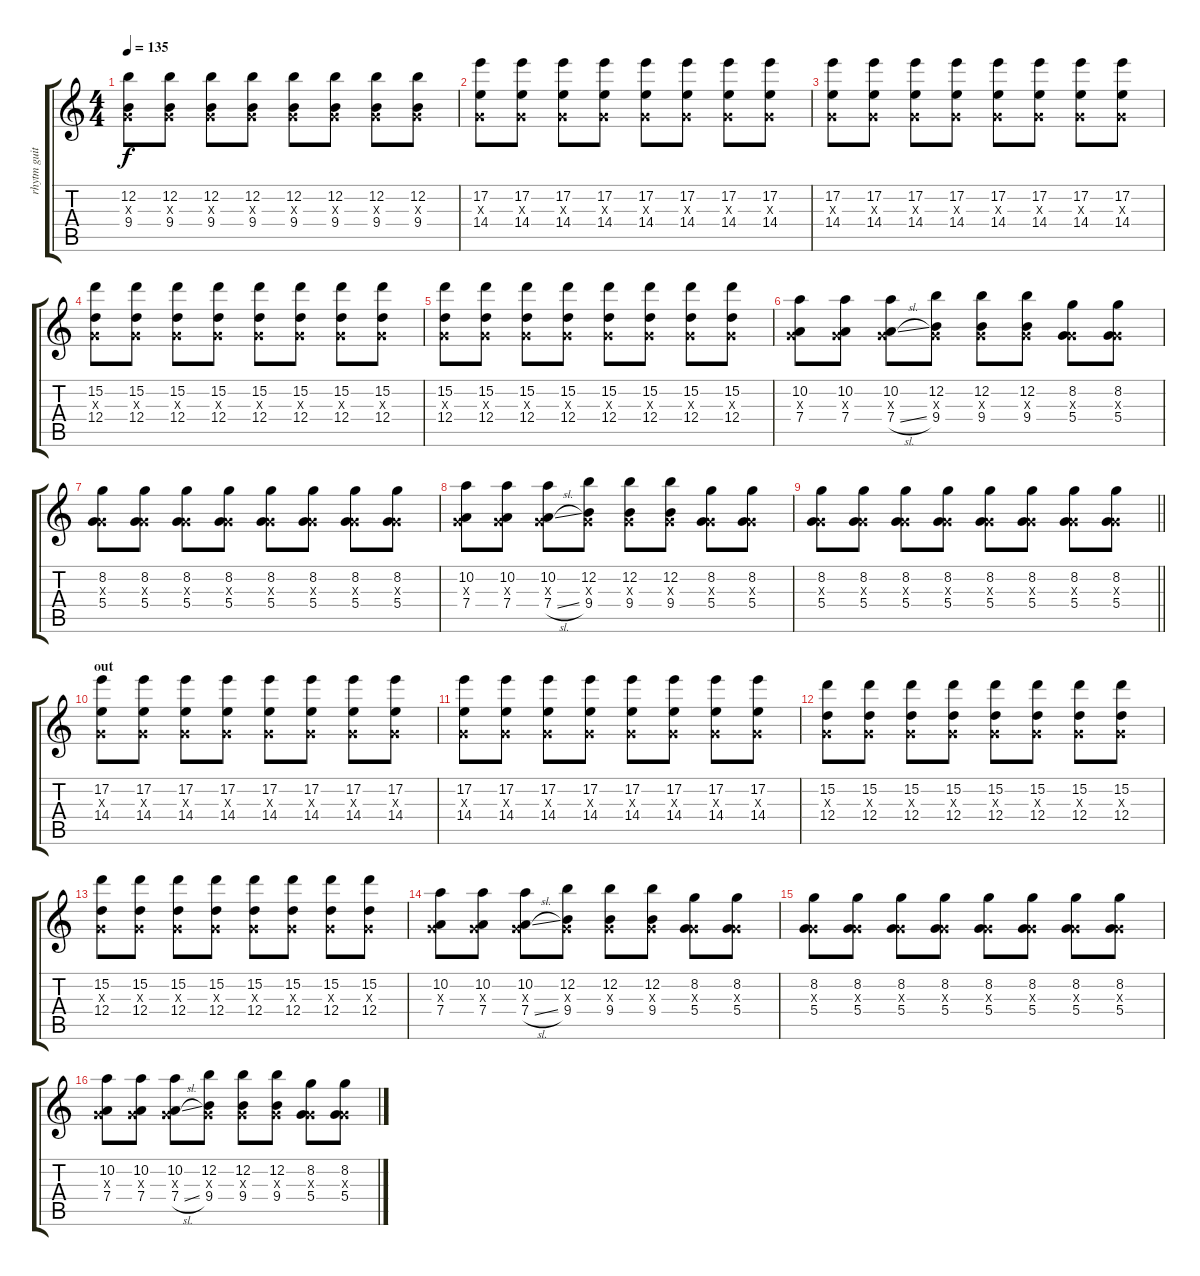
\track ("rhytm guitar (uki)" "rhytm guit") {instrument distortionguitar}
\staff {score tabs}
\tuning (E4 B3 G3 D3 A2 E2) {hide}
\ts (4 4)
\tempo 135
\clef g2
\ks c
(12.2 0.3{x} 9.4).8{dy f} (12.2 0.3{x} 9.4).8 (12.2 0.3{x} 9.4).8 (12.2 0.3{x} 9.4).8 (12.2 0.3{x} 9.4).8 (12.2 0.3{x} 9.4).8 (12.2 0.3{x} 9.4).8 (12.2 0.3{x} 9.4).8 |
(17.2 0.3{x} 14.4).8 (17.2 0.3{x} 14.4).8 (17.2 0.3{x} 14.4).8 (17.2 0.3{x} 14.4).8 (17.2 0.3{x} 14.4).8 (17.2 0.3{x} 14.4).8 (17.2 0.3{x} 14.4).8 (17.2 0.3{x} 14.4).8 |
(17.2 0.3{x} 14.4).8 (17.2 0.3{x} 14.4).8 (17.2 0.3{x} 14.4).8 (17.2 0.3{x} 14.4).8 (17.2 0.3{x} 14.4).8 (17.2 0.3{x} 14.4).8 (17.2 0.3{x} 14.4).8 (17.2 0.3{x} 14.4).8 |
(15.2 0.3{x} 12.4).8 (15.2 0.3{x} 12.4).8 (15.2 0.3{x} 12.4).8 (15.2 0.3{x} 12.4).8 (15.2 0.3{x} 12.4).8 (15.2 0.3{x} 12.4).8 (15.2 0.3{x} 12.4).8 (15.2 0.3{x} 12.4).8 |
(15.2 0.3{x} 12.4).8 (15.2 0.3{x} 12.4).8 (15.2 0.3{x} 12.4).8 (15.2 0.3{x} 12.4).8 (15.2 0.3{x} 12.4).8 (15.2 0.3{x} 12.4).8 (15.2 0.3{x} 12.4).8 (15.2 0.3{x} 12.4).8 |
(10.2 0.3{x} 7.4).8 (10.2 0.3{x} 7.4).8 (10.2 0.3{x} 7.4{sl}).8 (12.2 0.3{x} 9.4).8 (12.2 0.3{x} 9.4).8 (12.2 0.3{x} 9.4).8 (8.2 0.3{x} 5.4).8 (8.2 0.3{x} 5.4).8 |
(8.2 0.3{x} 5.4).8 (8.2 0.3{x} 5.4).8 (8.2 0.3{x} 5.4).8 (8.2 0.3{x} 5.4).8 (8.2 0.3{x} 5.4).8 (8.2 0.3{x} 5.4).8 (8.2 0.3{x} 5.4).8 (8.2 0.3{x} 5.4).8 |
(10.2 0.3{x} 7.4).8 (10.2 0.3{x} 7.4).8 (10.2 0.3{x} 7.4{sl}).8 (12.2 0.3{x} 9.4).8 (12.2 0.3{x} 9.4).8 (12.2 0.3{x} 9.4).8 (8.2 0.3{x} 5.4).8 (8.2 0.3{x} 5.4).8 |
\barLineRight lightlight
(8.2 0.3{x} 5.4).8 (8.2 0.3{x} 5.4).8 (8.2 0.3{x} 5.4).8 (8.2 0.3{x} 5.4).8 (8.2 0.3{x} 5.4).8 (8.2 0.3{x} 5.4).8 (8.2 0.3{x} 5.4).8 (8.2 0.3{x} 5.4).8 |
\section ("" "out")
(17.2 0.3{x} 14.4).8 (17.2 0.3{x} 14.4).8 (17.2 0.3{x} 14.4).8 (17.2 0.3{x} 14.4).8 (17.2 0.3{x} 14.4).8 (17.2 0.3{x} 14.4).8 (17.2 0.3{x} 14.4).8 (17.2 0.3{x} 14.4).8 |
(17.2 0.3{x} 14.4).8 (17.2 0.3{x} 14.4).8 (17.2 0.3{x} 14.4).8 (17.2 0.3{x} 14.4).8 (17.2 0.3{x} 14.4).8 (17.2 0.3{x} 14.4).8 (17.2 0.3{x} 14.4).8 (17.2 0.3{x} 14.4).8 |
(15.2 0.3{x} 12.4).8 (15.2 0.3{x} 12.4).8 (15.2 0.3{x} 12.4).8 (15.2 0.3{x} 12.4).8 (15.2 0.3{x} 12.4).8 (15.2 0.3{x} 12.4).8 (15.2 0.3{x} 12.4).8 (15.2 0.3{x} 12.4).8 |
(15.2 0.3{x} 12.4).8 (15.2 0.3{x} 12.4).8 (15.2 0.3{x} 12.4).8 (15.2 0.3{x} 12.4).8 (15.2 0.3{x} 12.4).8 (15.2 0.3{x} 12.4).8 (15.2 0.3{x} 12.4).8 (15.2 0.3{x} 12.4).8 |
(10.2 0.3{x} 7.4).8 (10.2 0.3{x} 7.4).8 (10.2 0.3{x} 7.4{sl}).8 (12.2 0.3{x} 9.4).8 (12.2 0.3{x} 9.4).8 (12.2 0.3{x} 9.4).8 (8.2 0.3{x} 5.4).8 (8.2 0.3{x} 5.4).8 |
(8.2 0.3{x} 5.4).8 (8.2 0.3{x} 5.4).8 (8.2 0.3{x} 5.4).8 (8.2 0.3{x} 5.4).8 (8.2 0.3{x} 5.4).8 (8.2 0.3{x} 5.4).8 (8.2 0.3{x} 5.4).8 (8.2 0.3{x} 5.4).8 |
(10.2 0.3{x} 7.4).8 (10.2 0.3{x} 7.4).8 (10.2 0.3{x} 7.4{sl}).8 (12.2 0.3{x} 9.4).8 (12.2 0.3{x} 9.4).8 (12.2 0.3{x} 9.4).8 (8.2 0.3{x} 5.4).8 (8.2 0.3{x} 5.4).8
